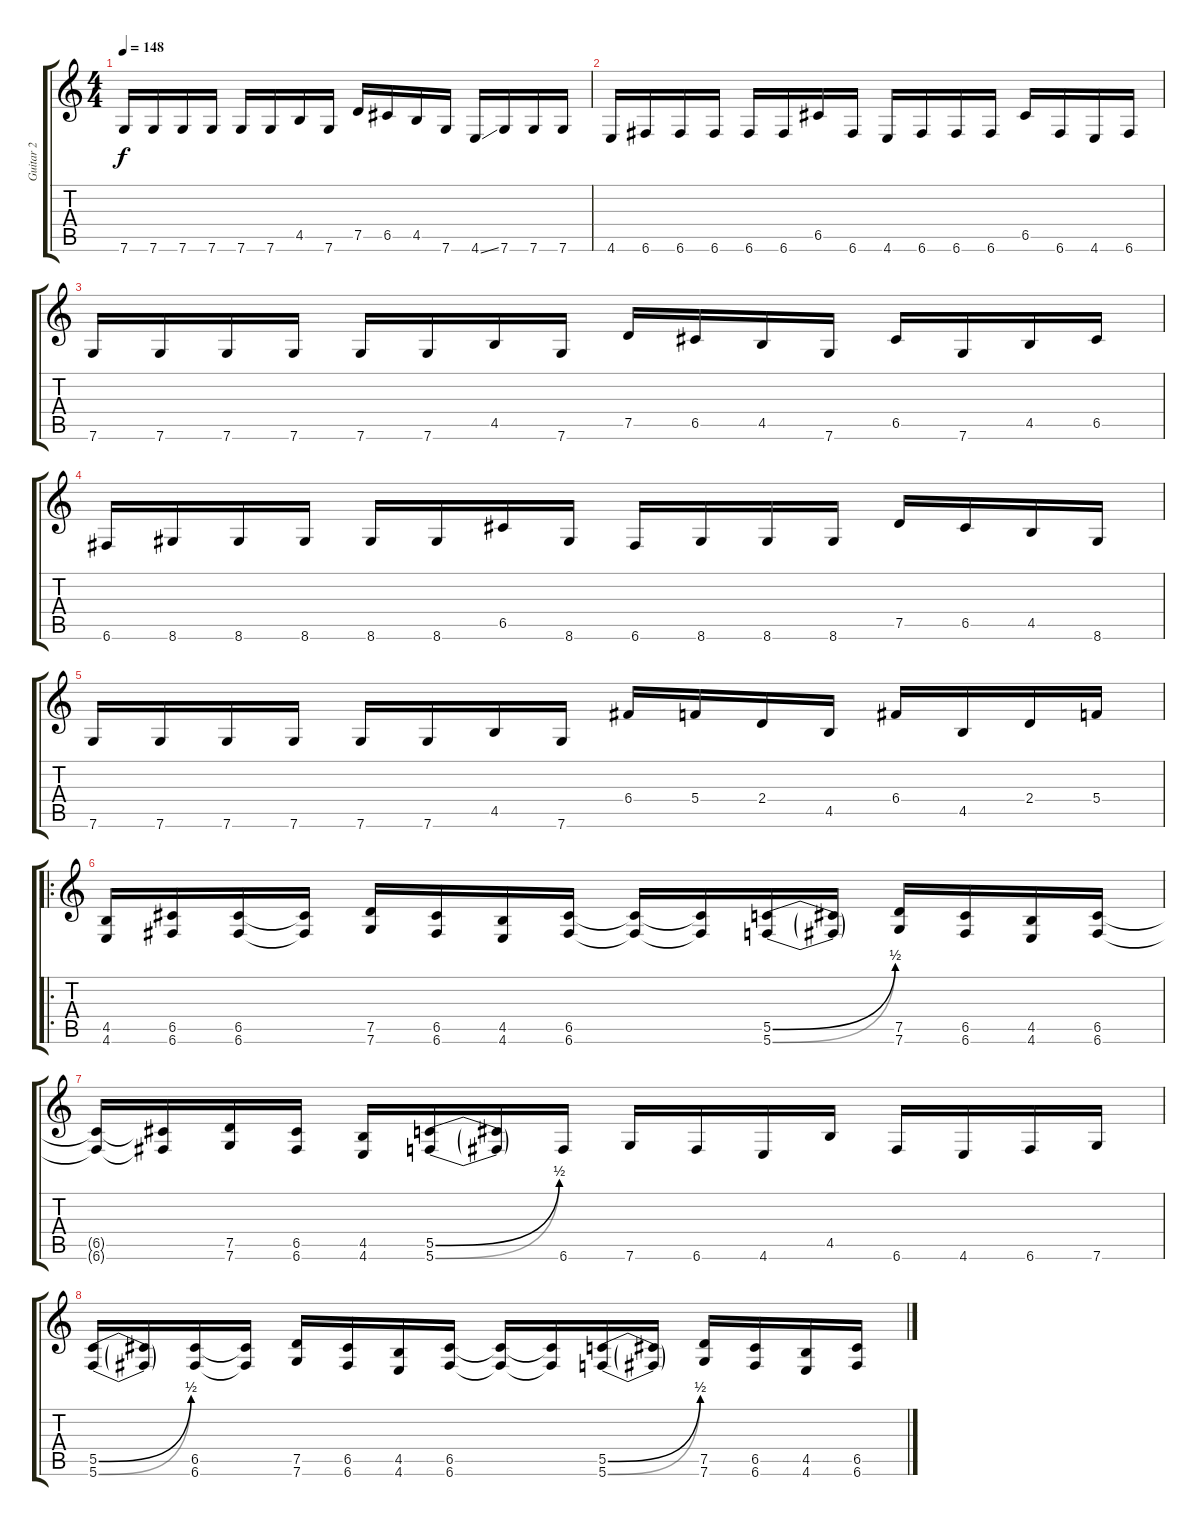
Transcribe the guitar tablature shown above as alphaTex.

\track ("Guitar 2" "Guitar 2") {instrument overdrivenguitar}
\staff {score tabs}
\tuning (D4 A3 F3 C3 G2 C2) {hide}
\ts (4 4)
\tempo 148
\clef g2
\ks c
7.6.16{dy f} 7.6.16 7.6.16 7.6.16 7.6.16 7.6.16 4.5.16 7.6.16 7.5.16 6.5.16 4.5.16 7.6.16 4.6{ss}.16 7.6.16 7.6.16 7.6.16 |
4.6.16 6.6.16 6.6.16 6.6.16 6.6.16 6.6.16 6.5.16 6.6.16 4.6.16 6.6.16 6.6.16 6.6.16 6.5.16 6.6.16 4.6.16 6.6.16 |
7.6.16 7.6.16 7.6.16 7.6.16 7.6.16 7.6.16 4.5.16 7.6.16 7.5.16 6.5.16 4.5.16 7.6.16 6.5.16 7.6.16 4.5.16 6.5.16 |
6.6.16 8.6.16 8.6.16 8.6.16 8.6.16 8.6.16 6.5.16 8.6.16 6.6.16 8.6.16 8.6.16 8.6.16 7.5.16 6.5.16 4.5.16 8.6.16 |
7.6.16 7.6.16 7.6.16 7.6.16 7.6.16 7.6.16 4.5.16 7.6.16 6.4.16 5.4.16 2.4.16 4.5.16 6.4.16 4.5.16 2.4.16 5.4.16 |
\ro
(4.5 4.6).16 (6.5 6.6).16 (6.5 6.6).16 (6.5{t} 6.6{t}).16 (7.5 7.6).16 (6.5 6.6).16 (4.5 4.6).16 (6.5 6.6).16 (6.5{t} 6.6{t}).16 (6.5{t} 6.6{t}).16 (5.5{be (bend 0 0 60 2)} 5.6{be (bend 0 0 60 2)}).16 (5.5{t} 5.6{t}).16 (7.5 7.6).16 (6.5 6.6).16 (4.5 4.6).16 (6.5 6.6).16 |
(6.5{t} 6.6{t}).16 (6.5{t} 6.6{t}).16 (7.5 7.6).16 (6.5 6.6).16 (4.5 4.6).16 (5.5{be (bend 0 0 60 2)} 5.6{be (bend 0 0 60 2)}).16 (5.5{t} 5.6{t}).16 6.6.16 7.6.16 6.6.16 4.6.16 4.5.16 6.6.16 4.6.16 6.6.16 7.6.16 |
(5.5{be (bend 0 0 60 2)} 5.6{be (bend 0 0 60 2)}).16 (5.5{t} 5.6{t}).16 (6.5 6.6).16 (6.5{t} 6.6{t}).16 (7.5 7.6).16 (6.5 6.6).16 (4.5 4.6).16 (6.5 6.6).16 (6.5{t} 6.6{t}).16 (6.5{t} 6.6{t}).16 (5.5{be (bend 0 0 60 2)} 5.6{be (bend 0 0 60 2)}).16 (5.5{t} 5.6{t}).16 (7.5 7.6).16 (6.5 6.6).16 (4.5 4.6).16 (6.5 6.6).16
